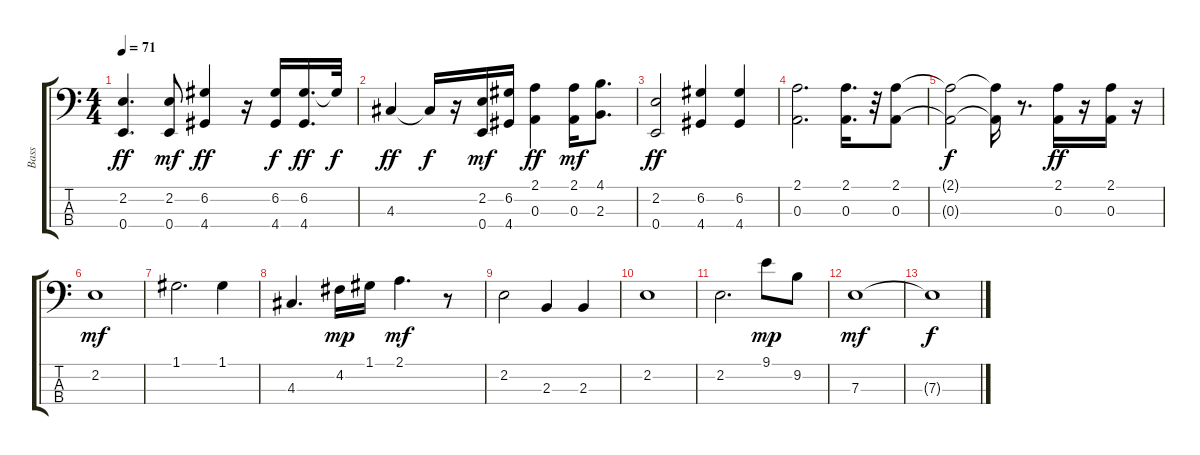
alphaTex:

\track ("Bass" "Bass") {instrument electricbassfinger}
\staff {score tabs}
\tuning (G2 D2 A1 E1) {hide}
\ts (4 4)
\tempo 71
\clef f4
\ks c
(2.2 0.4).4{d dy ff} (2.2 0.4).8{dy mf} (6.2 4.4).4{dy ff} r.16 (6.2 4.4).16{dy f} (6.2 4.4).16{d dy ff} 6.2{t}.32{dy f} |
4.3.4{dy ff} 4.3{t}.16{dy f} r.16 (2.2 0.4).16{dy mf} (6.2 4.4).16 (2.1 0.3).4{dy ff} (2.1 0.3).16{dy mf} (4.1 2.3).8{d} |
(2.2 0.4).2{dy ff} (6.2 4.4).4 (6.2 4.4).4 |
(2.1 0.3).2{d} (2.1 0.3).16{d} r.32 (2.1 0.3).8 |
(2.1{t} 0.3{t}).2{dy f} (2.1{t} 0.3{t}).16 r.8{d} (2.1 0.3).16{dy ff} r.16 (2.1 0.3).16 r.16 |
2.2.1{dy mf} |
1.1.2{d} 1.1.4 |
4.3.4{d} 4.2.16{dy mp} 1.1.16 2.1.4{d dy mf} r.8 |
2.2.2 2.3.4 2.3.4 |
2.2.1 |
2.2.2{d} 9.1.8{dy mp} 9.2.8 |
7.3.1{dy mf} |
7.3{t}.1{dy f}
